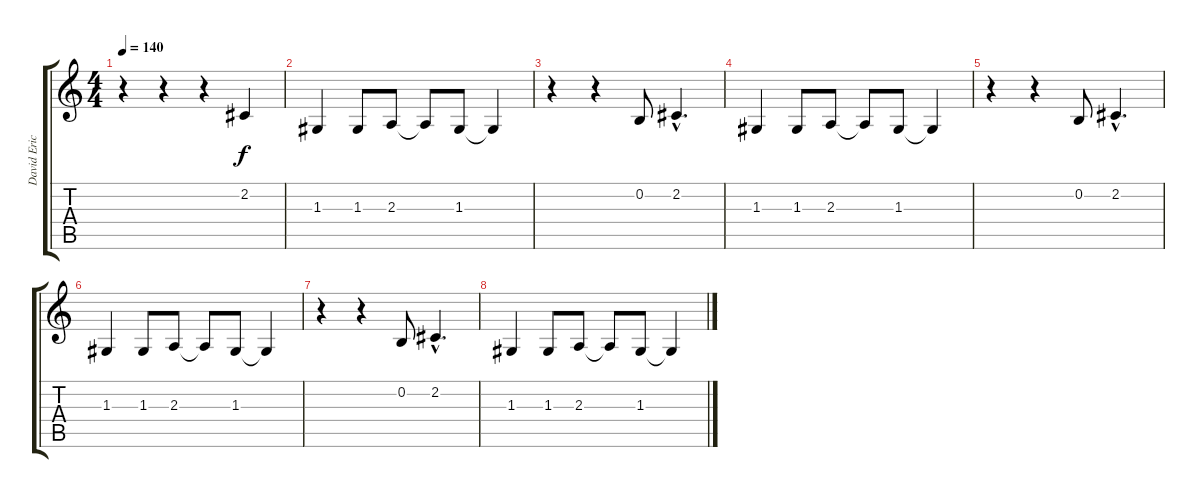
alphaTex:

\track ("David Eric Grohl (Voix de fond)" "David Eric") {instrument ocarina}
\staff {score tabs}
\tuning (E4 B3 G3 D3 A2 E2) {hide}
\ts (4 4)
\tempo 140
\clef g2
\ks c
r.4{dy f} r.4 r.4 2.2.4 |
1.3.4 1.3.8 2.3.8 2.3{t}.8 1.3.8 1.3{t}.4 |
r.4 r.4 0.2.8 2.2{hac}.4{d} |
1.3.4 1.3.8 2.3.8 2.3{t}.8 1.3.8 1.3{t}.4 |
r.4 r.4 0.2.8 2.2{hac}.4{d} |
1.3.4 1.3.8 2.3.8 2.3{t}.8 1.3.8 1.3{t}.4 |
r.4 r.4 0.2.8 2.2{hac}.4{d} |
1.3.4 1.3.8 2.3.8 2.3{t}.8 1.3.8 1.3{t}.4
